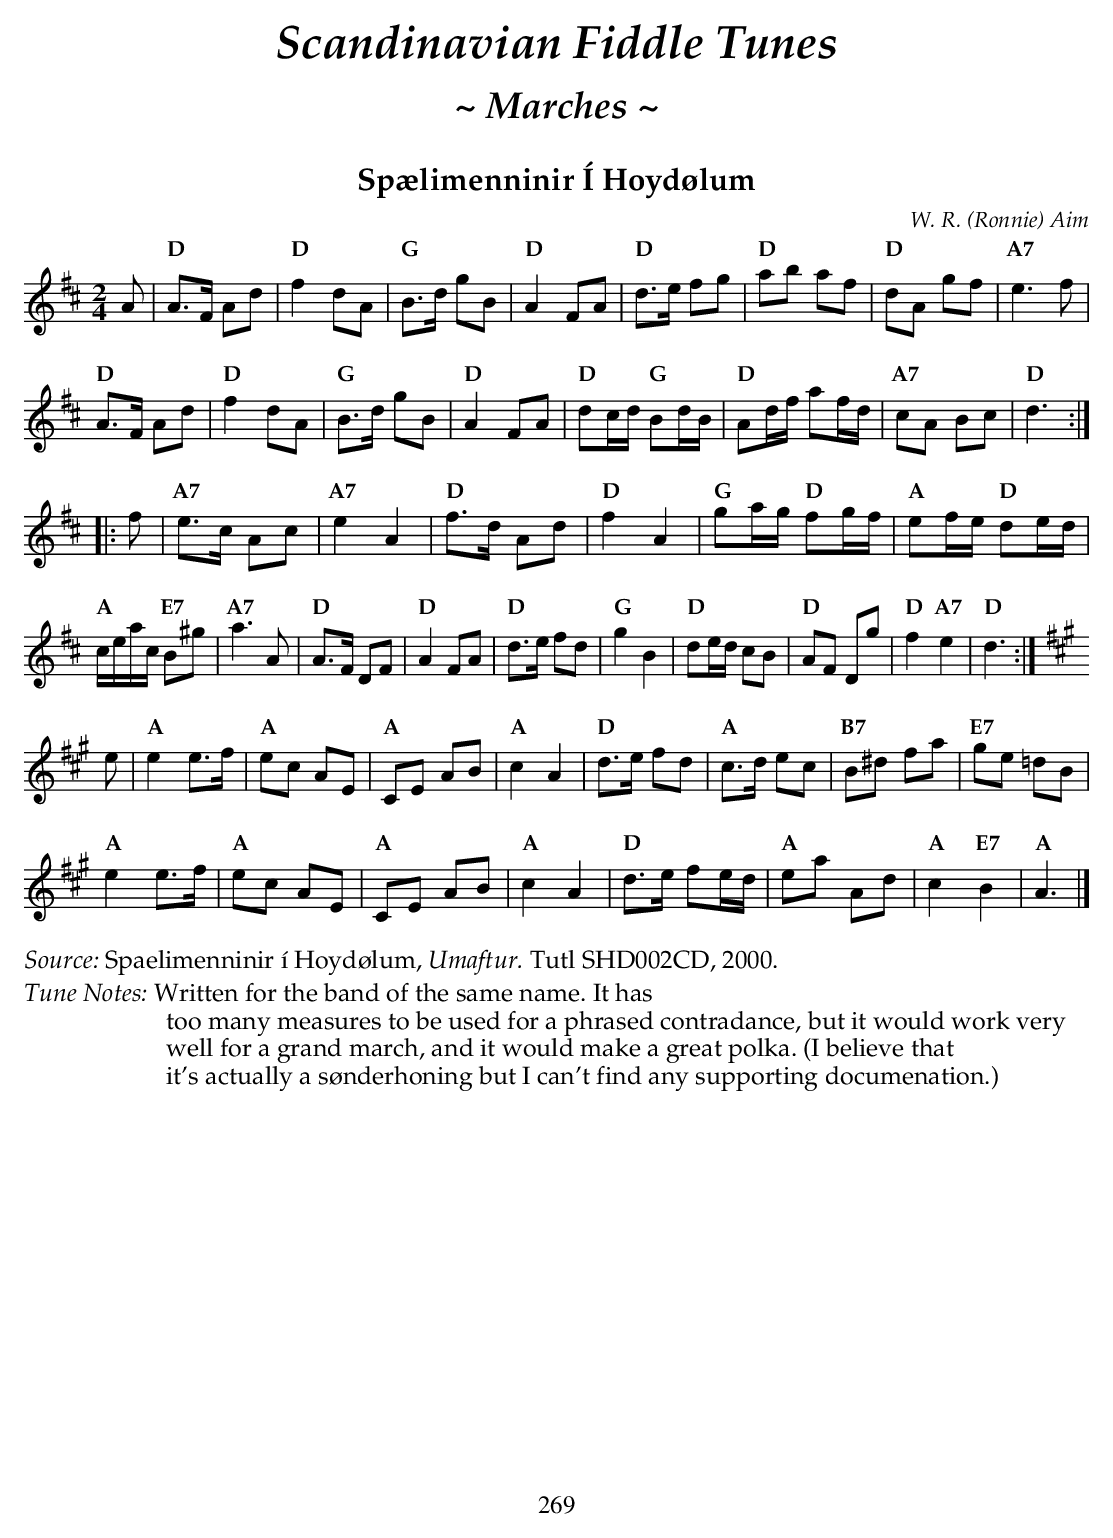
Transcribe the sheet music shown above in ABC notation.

X:1
T:Spælimenninir Í Hoydølum
C:W. R. (Ronnie) Aim
U:s = !slide!
U:t = !trill!
M:2/4
L:1/8
K:D
   A |\
"D"  A>F Ad  | "D" f2 dA     | "G" B>d gB | "D"  A2 FA |\
"D"  d>e  fg | "D" ab af     | "D" dA  gf | "A7" e3 f  |
"D"  A>F Ad  | "D" f2 dA     | "G" B>d gB | "D"  A2 FA |\
"D"  dc/2d/2 "G" Bd/2B/2 | "D" Ad/2f/2 af/2d/2  |\
"A7" cA  Bc  | "D" d3   :|
|: f |\
"A7"  e>c Ac     | "A7" e2A2    | "D" f>d Ad     | "D" f2A2     |\
"G"  ga/2g/2    "D" fg/2f/2 | "A" ef/2e/2 "D" de/2d/2 |
"A"  c/2e/2a/2c/2 "E7" B^g  | "A7" a3A     |\
"D"  A>F DF     | "D" A2 FA     | "D" d>e fd     | "G" g2B2 |\
"D"  de/2d/2 cB | "D" AF Dg     | "D" f2 "A7" e2 | "D" d3  :|
K:A
   e |\
"A" e2 e>f      | "A" ec AE      | "A" CE AB      | "A" c2 A2       |\
"D" d>e fd      | "A" c>d ec     | "B7" B^d fa    | "E7" ge =dB |
"A" e2 e>f      | "A" ec AE      | "A" CE AB      | "A" c2 A2       |\
"D" d>e fe/2d/2 | "A" ea  Ad     | "A" c2 "E7" B2 | "A" A3      |]
